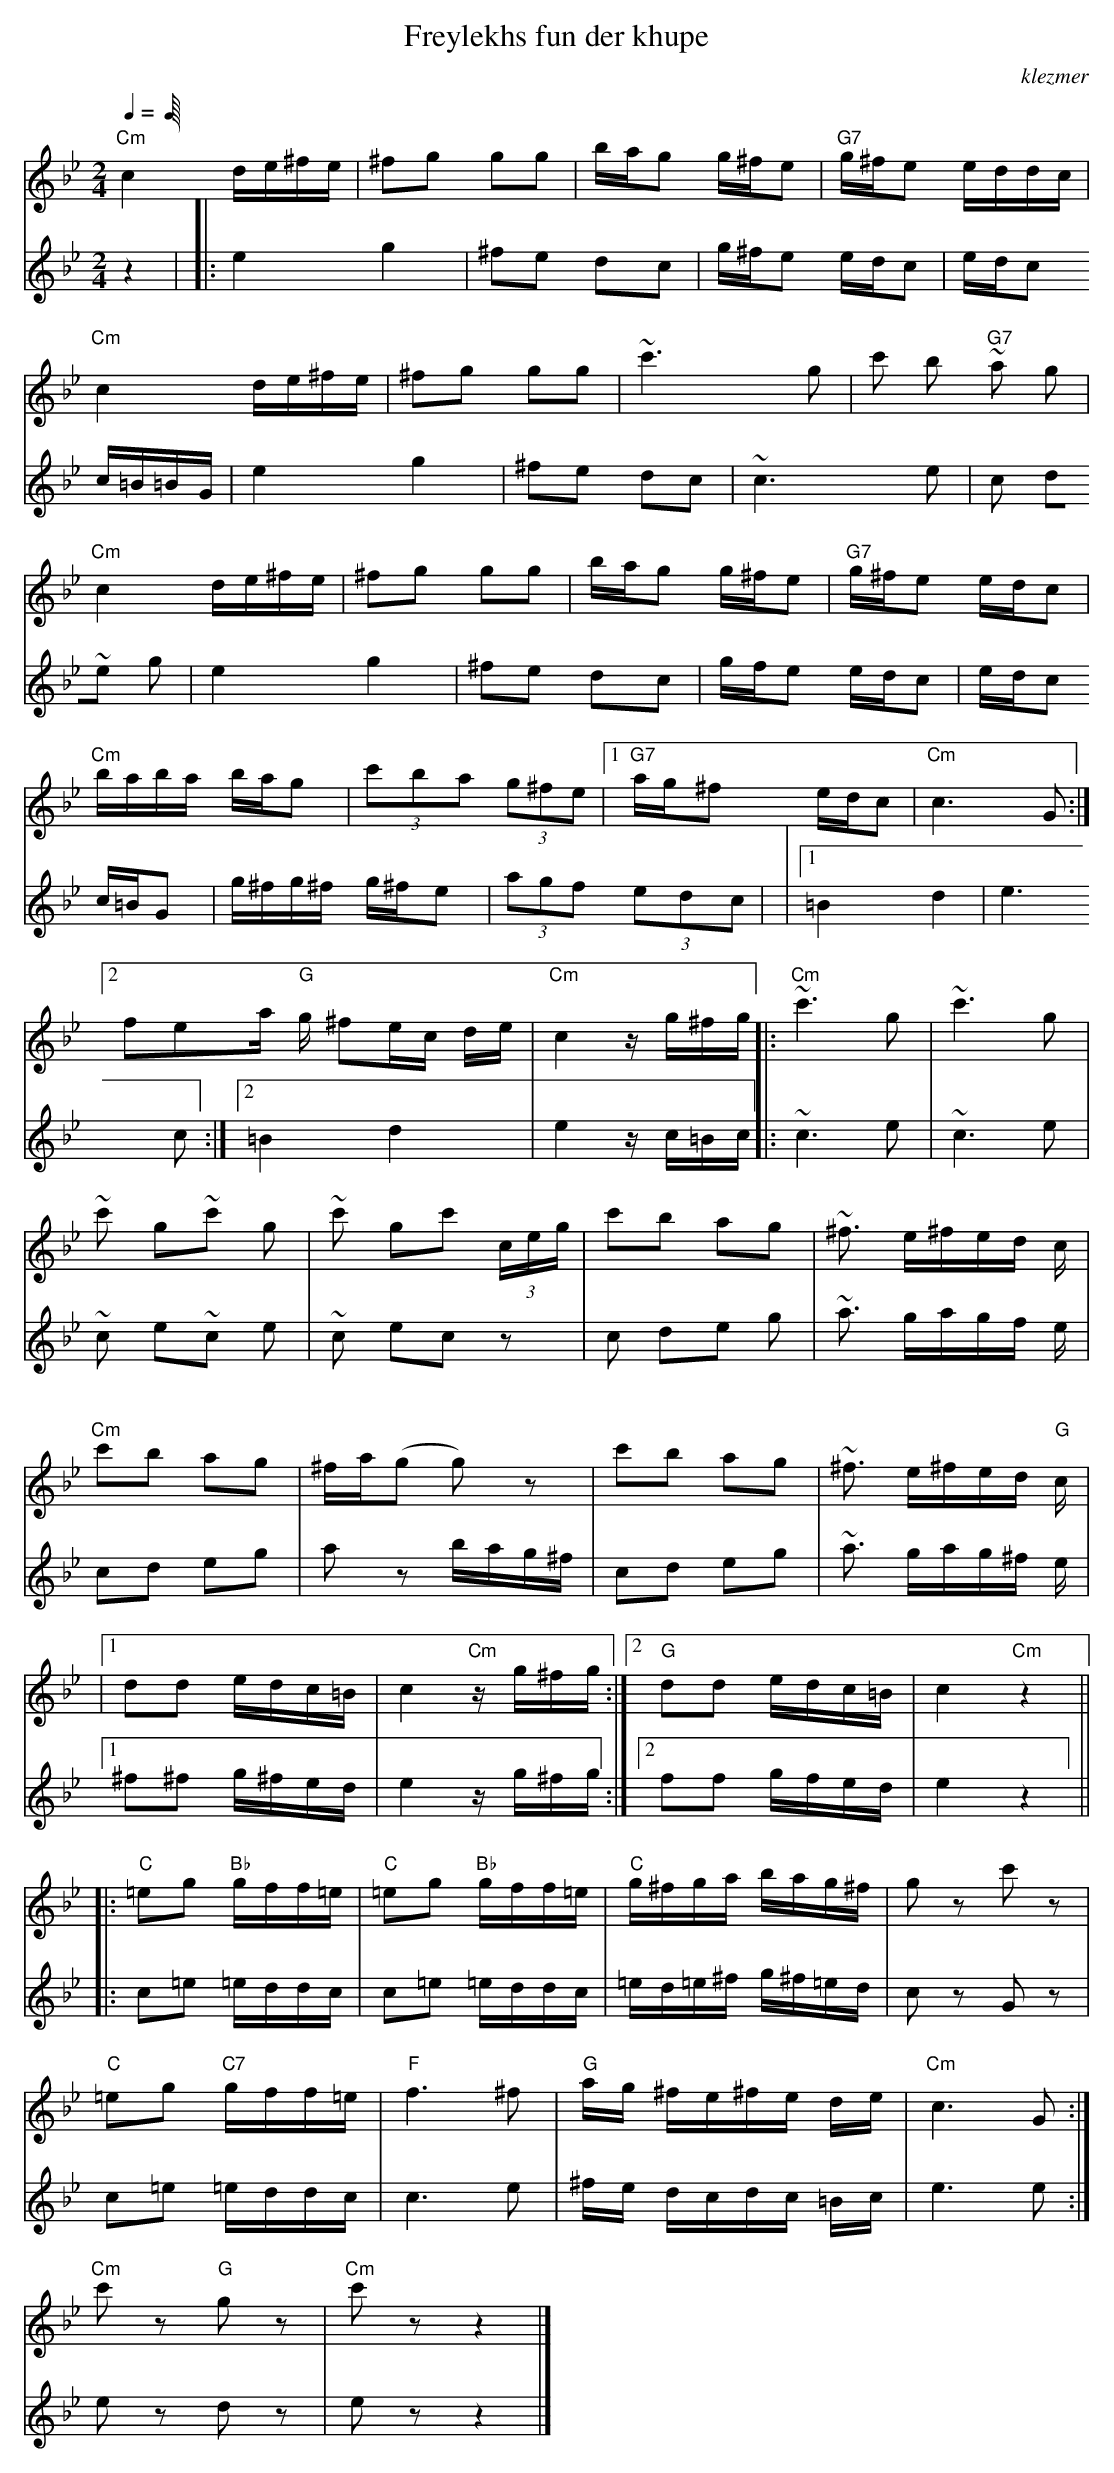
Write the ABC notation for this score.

X:1
T:Freylekhs fun der khupe
O:klezmer
M:2/4
L:1/8
Q:1/4=
K:Gm
V:1
"Cm" c2 d/e/^f/e/ |^fg gg |b/a/g g/^f/e |"G7" g/^f/e e/d/d/c/ |
"Cm" c2 d/e/^f/e/ |^fg gg |~c'3 g|c' b"G7" ~a g|
"Cm" c2 d/e/^f/e/ |^fg gg |b/a/g g/^f/e |"G7" g/^f/e e/d/c |
"Cm" b/a/b/a/ b/a/g | (3c'ba  (3g^fe |1 "G7" a/g/^f e/d/c |"Cm" c3 G:|2
finea/"G" g/ ^fe/c/ d/e/|"Cm" c2 z/g/^f/g/ ||  |:"Cm" ~c'3 g|~c'3 g|
~c' g~c' g|~c' gc'  (3c/e/g/ |c'b ag |~^f3/2 e/^f/e/d/ c/|
"Cm" c'b ag |^f/a/(g g)z |c'b ag |~^f3/2 e/^f/e/d/ "G" c/|
|1 dd e/d/c/=B/ |c2 "Cm" z/g/^f/g/ :|2 "G" dd e/d/c/=B/ |c2 "Cm" z2 ||
|:"C" =eg "Bb" g/f/f/=e/ |"C" =eg "Bb" g/f/f/=e/ |"C" g/^f/g/a/ b/a/g/^f/ |gz c'z |
"C" =eg "C7" g/f/f/=e/ |"F" f3 ^f|"G" a/g/ ^f/e/^f/e/ d/e/|"Cm" c3 G:|
"Cm" c' z"G" g z|"Cm" c' zz2 |]
V:2          %2e stem
z2 |  8  |:e2 g2 |^fe dc |
g/^f/e e/d/c |e/d/c c/=B/=B/G/ |e2 g2 |^fe dc |
~c3 e|c d~e g|e2 g2 |^fe dc |
g/f/e e/d/c |e/d/c c/=B/G |g/^f/g/^f/ g/^f/e | (3agf  (3edc |
|1 =B2 d2 |e3 c:|2 =B2 d2 |e2 z/c/=B/c/ || |:
~c3 e|~c3 e|~c e~c e|~c ec z|
c de g|~a3/2 g/a/g/f/ e/|cd eg |az b/a/g/^f/ |
cd eg |~a3/2 g/a/g/^f/ e/|1 ^f^f g/^f/e/d/ |e2 z/g/^f/g/ :|2
ff g/f/e/d/ |e2 z2 || |:c=e =e/d/d/c/ |c=e =e/d/d/c/ |
=e/d/=e/^f/ g/^f/=e/d/ |cz Gz |c=e =e/d/d/c/ |c3 e|
^f/e/ d/c/d/c/ =B/c/|e3 e:|e zd z|e zz2 |]
